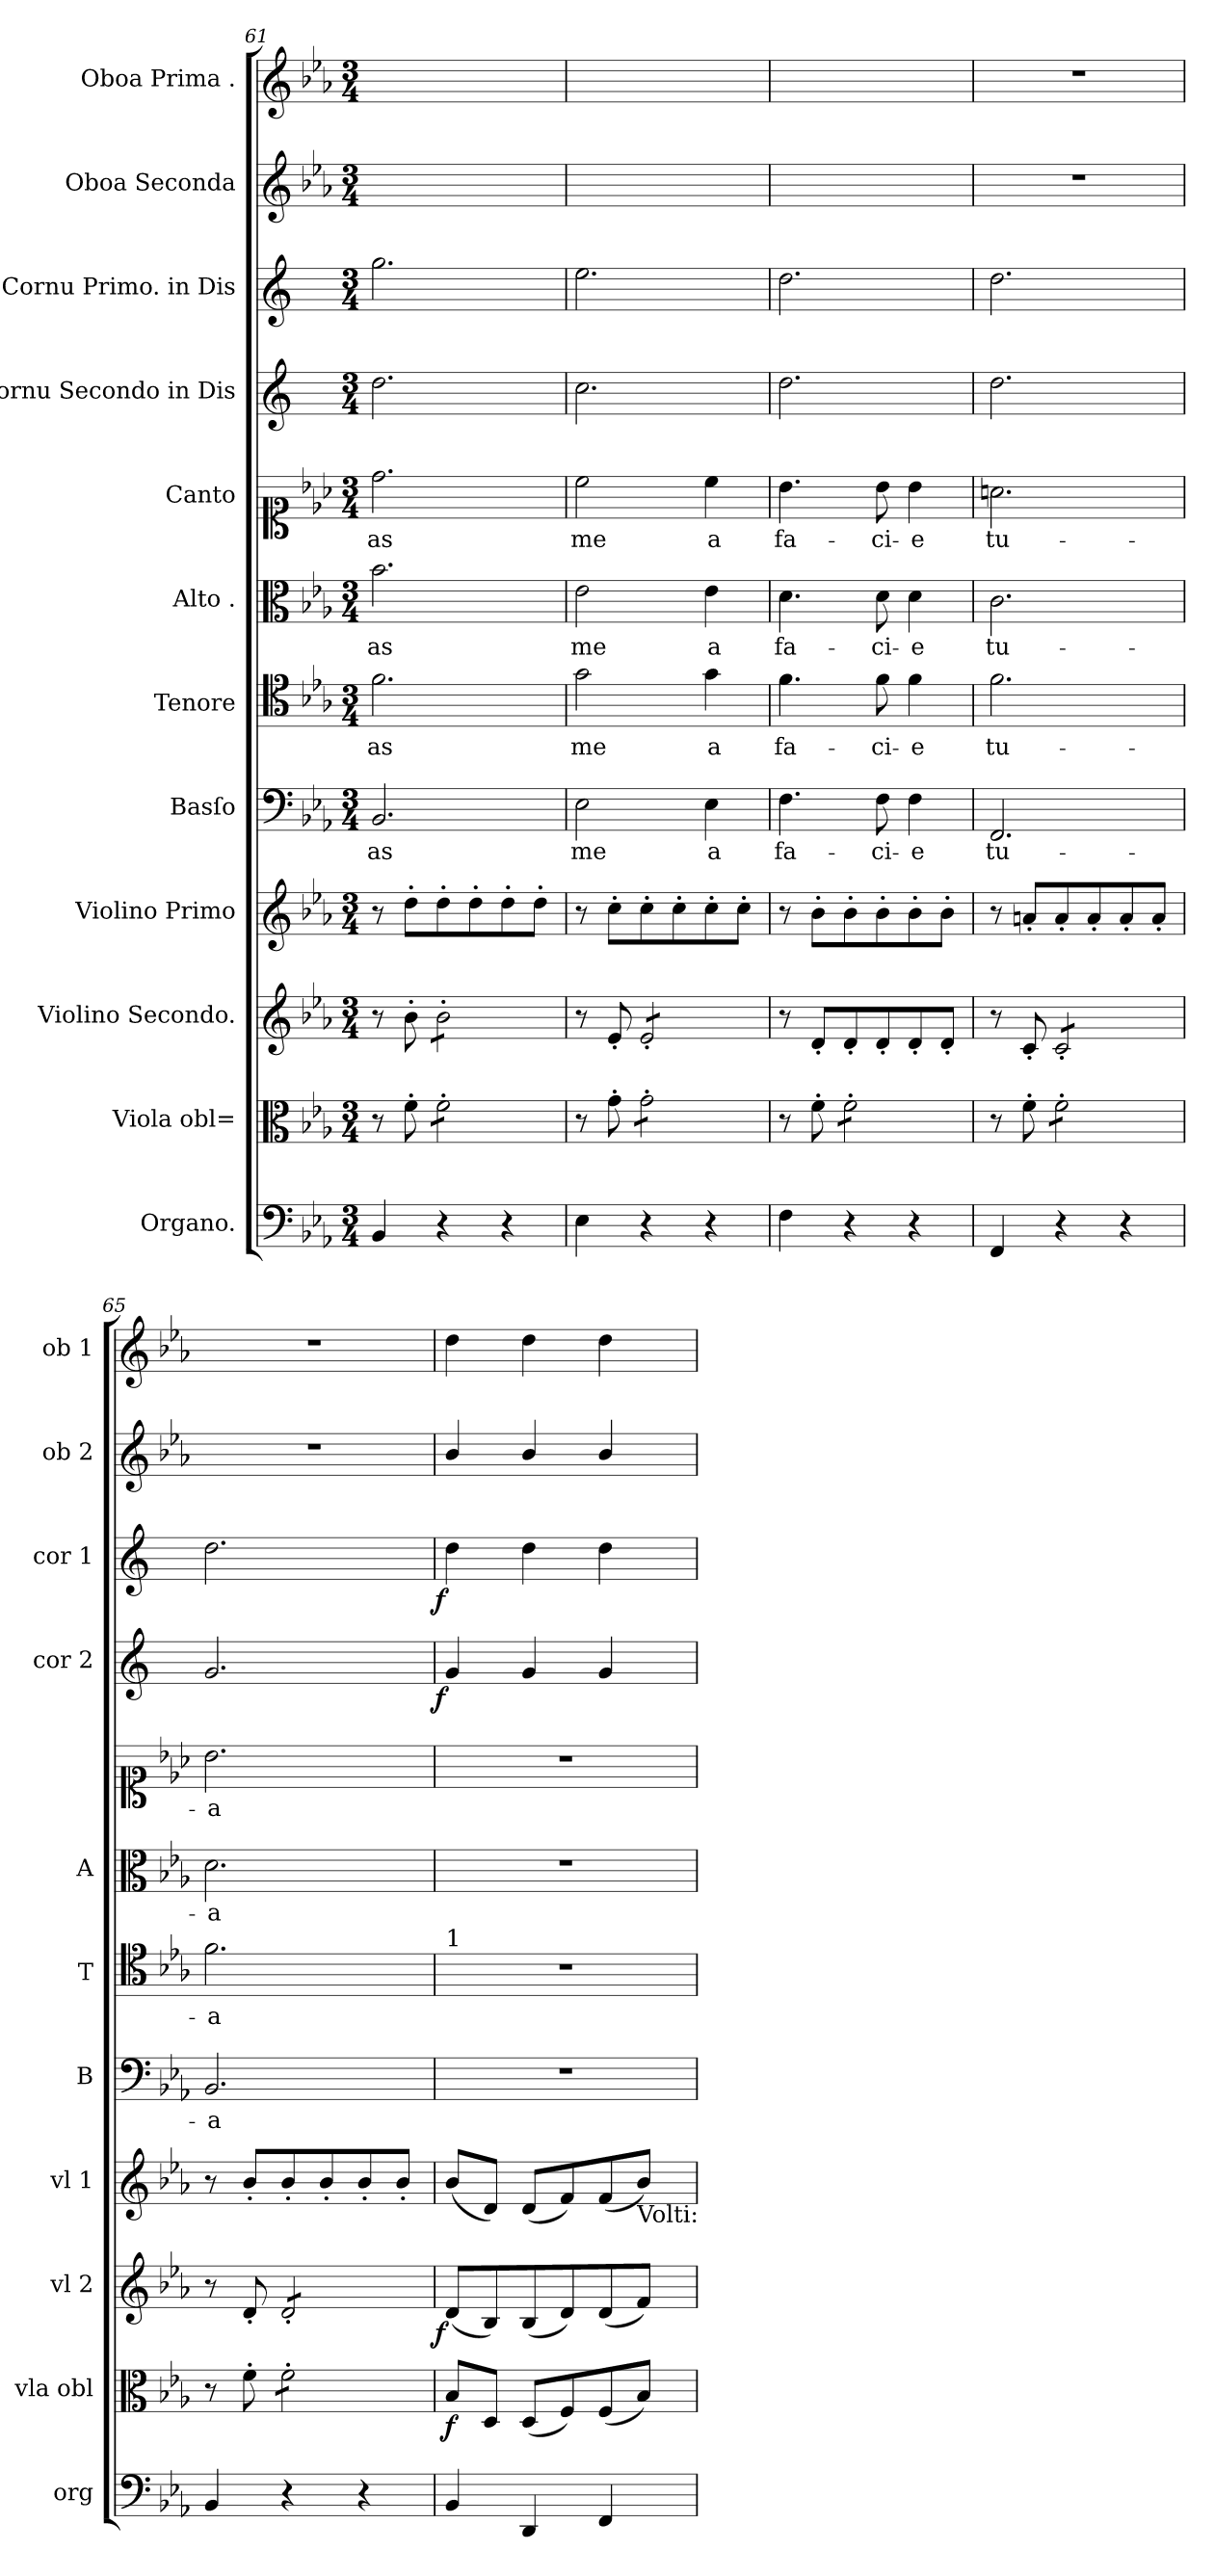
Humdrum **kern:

**kern	**kern	**dynam	**kern	**dynam	**kern	**dynam	**kern	**text	**kern	**text	**kern	**text	**kern	**text	**kern	**dynam	**kern	**dynam	**kern	**kern
*part12	*part11	*part11	*part10	*part10	*part9	*part9	*part8	*part8	*part7	*part7	*part6	*part6	*part5	*part5	*part4	*part4	*part3	*part3	*part2	*part1
*staff12	*staff11	*staff11	*staff10	*staff10	*staff9	*staff9	*staff8	*staff8	*staff7	*staff7	*staff6	*staff6	*staff5	*staff5	*staff4	*staff4	*staff3	*staff3	*staff2	*staff1
*I"Organo.	*I"Viola obl=	*	*I"Violino Secondo.	*	*I"Violino Primo	*	*I"Basſo	*	*I"Tenore	*	*I"Alto .	*	*I"Canto	*	*I"Cornu Secondo in Dis	*	*I"Cornu Primo. in Dis	*	*I"Oboa Seconda	*I"Oboa Prima .
*I'org	*I'vla obl	*	*I'vl 2	*	*I'vl 1	*	*I'B	*	*I'T	*	*I'A	*	*	*	*I'cor 2	*	*I'cor 1	*	*I'ob 2	*I'ob 1
*clefF4	*clefC3	*	*clefG2	*	*clefG2	*	*clefF4	*	*clefC4	*	*clefC3	*	*clefC1	*	*clefG2	*	*clefG2	*	*clefG2	*clefG2
*	*	*	*	*	*	*	*	*	*	*	*	*	*	*	*ITrd5c9	*	*ITrd5c9	*	*	*
*k[b-e-a-]	*k[b-e-a-]	*	*k[b-e-a-]	*	*k[b-e-a-]	*	*k[b-e-a-]	*	*k[b-e-a-]	*	*k[b-e-a-]	*	*k[b-e-a-]	*	*k[b-e-a-]	*	*k[b-e-a-]	*	*k[b-e-a-]	*k[b-e-a-]
*E-:	*E-:	*	*E-:	*	*E-:	*	*E-:	*	*E-:	*	*E-:	*	*E-:	*	*E-:	*	*E-:	*	*E-:	*E-:
*M3/4	*M3/4	*	*M3/4	*	*M3/4	*	*M3/4	*	*M3/4	*	*M3/4	*	*M3/4	*	*M3/4	*	*M3/4	*	*M3/4	*M3/4
=61	=61	=61	=61	=61	=61	=61	=61	=61	=61	=61	=61	=61	=61	=61	=61	=61	=61	=61	=61	=61
4BB-/	8r	.	8r	.	8r	.	2.BB-/	-as	2.f\	-as	2.b-\	-as	2.dd\	-as	2.f\	.	2.b-\	.	2.ryy	2.ryy
.	8f'\	.	8b-'\	.	8dd'\L	.	.	.	.	.	.	.	.	.	.	.	.	.	.	.
!	!	!	!LO:TX:a:t=....	!	!	!	!	!	!	!	!	!	!	!	!	!	!	!	!	!
!	!LO:TX:a:t=....	!	!	!	!	!	!	!	!	!	!	!	!	!	!	!	!	!	!	!
*	*tremolo	*	*	*	*	*	*	*	*	*	*	*	*	*	*	*	*	*	*	*
*	*	*	*tremolo	*	*	*	*	*	*	*	*	*	*	*	*	*	*	*	*	*
4r	8f'\L	.	8b-'\L	.	8dd'\	.	.	.	.	.	.	.	.	.	.	.	.	.	.	.
.	8f'\	.	8b-'\	.	8dd'\	.	.	.	.	.	.	.	.	.	.	.	.	.	.	.
4r	8f'\	.	8b-'\	.	8dd'\	.	.	.	.	.	.	.	.	.	.	.	.	.	.	.
.	8f'\J	.	8b-'\J	.	8dd'\J	.	.	.	.	.	.	.	.	.	.	.	.	.	.	.
*	*	*	*Xtremolo	*	*	*	*	*	*	*	*	*	*	*	*	*	*	*	*	*
*	*Xtremolo	*	*	*	*	*	*	*	*	*	*	*	*	*	*	*	*	*	*	*
=62	=62	=62	=62	=62	=62	=62	=62	=62	=62	=62	=62	=62	=62	=62	=62	=62	=62	=62	=62	=62
4E-\	8r	.	8r	.	8r	.	2E-\	me	2g\	me	2e-\	me	2cc\	me	2.e-\	.	2.g\	.	2.ryy	2.ryy
.	8g'\	.	8e-'/	.	8cc'\L	.	.	.	.	.	.	.	.	.	.	.	.	.	.	.
!	!	!	!LO:TX:b:t=....	!	!	!	!	!	!	!	!	!	!	!	!	!	!	!	!	!
!	!LO:TX:a:t=....	!	!	!	!	!	!	!	!	!	!	!	!	!	!	!	!	!	!	!
*	*tremolo	*	*	*	*	*	*	*	*	*	*	*	*	*	*	*	*	*	*	*
*	*	*	*tremolo	*	*	*	*	*	*	*	*	*	*	*	*	*	*	*	*	*
4r	8g'\L	.	8e-'/L	.	8cc'\	.	.	.	.	.	.	.	.	.	.	.	.	.	.	.
.	8g'\	.	8e-'/	.	8cc'\	.	.	.	.	.	.	.	.	.	.	.	.	.	.	.
4r	8g'\	.	8e-'/	.	8cc'\	.	4E-\	a	4g\	a	4e-\	a	4cc\	a	.	.	.	.	.	.
.	8g'\J	.	8e-'/J	.	8cc'\J	.	.	.	.	.	.	.	.	.	.	.	.	.	.	.
*	*	*	*Xtremolo	*	*	*	*	*	*	*	*	*	*	*	*	*	*	*	*	*
*	*Xtremolo	*	*	*	*	*	*	*	*	*	*	*	*	*	*	*	*	*	*	*
=63	=63	=63	=63	=63	=63	=63	=63	=63	=63	=63	=63	=63	=63	=63	=63	=63	=63	=63	=63	=63
4F\	8r	.	8r	.	8r	.	4.F\	fa-	4.f\	fa-	4.d\	fa-	4.b-\	fa-	2.f\	.	2.f\	.	2.ryy	2.ryy
.	8f'\	.	8d'/L	.	8b-'\L	.	.	.	.	.	.	.	.	.	.	.	.	.	.	.
!	!LO:TX:a:t=....	!	!	!	!	!	!	!	!	!	!	!	!	!	!	!	!	!	!	!
*	*tremolo	*	*	*	*	*	*	*	*	*	*	*	*	*	*	*	*	*	*	*
4r	8f'\L	.	8d'/	.	8b-'\	.	.	.	.	.	.	.	.	.	.	.	.	.	.	.
.	8f'\	.	8d'/	.	8b-'\	.	8F\	-ci-	8f\	-ci-	8d\	-ci-	8b-\	-ci-	.	.	.	.	.	.
4r	8f'\	.	8d'/	.	8b-'\	.	4F\	-e	4f\	-e	4d\	-e	4b-\	-e	.	.	.	.	.	.
.	8f'\J	.	8d'/J	.	8b-'\J	.	.	.	.	.	.	.	.	.	.	.	.	.	.	.
*	*Xtremolo	*	*	*	*	*	*	*	*	*	*	*	*	*	*	*	*	*	*	*
=64	=64	=64	=64	=64	=64	=64	=64	=64	=64	=64	=64	=64	=64	=64	=64	=64	=64	=64	=64	=64
4FF/	8r	.	8r	.	8r	.	2.FF/	tu-	2.f\	tu-	2.c\	tu-	2.an\	tu-	2.f\	.	2.f\	.	2.r	2.r
.	8f'\	.	8c'/	.	8an'/L	.	.	.	.	.	.	.	.	.	.	.	.	.	.	.
!	!	!	!LO:TX:b:t=....	!	!	!	!	!	!	!	!	!	!	!	!	!	!	!	!	!
!	!LO:TX:a:t=....	!	!	!	!	!	!	!	!	!	!	!	!	!	!	!	!	!	!	!
*	*tremolo	*	*	*	*	*	*	*	*	*	*	*	*	*	*	*	*	*	*	*
*	*	*	*tremolo	*	*	*	*	*	*	*	*	*	*	*	*	*	*	*	*	*
4r	8f'\L	.	8c'/L	.	8a'/	.	.	.	.	.	.	.	.	.	.	.	.	.	.	.
.	8f'\	.	8c'/	.	8a'/	.	.	.	.	.	.	.	.	.	.	.	.	.	.	.
4r	8f'\	.	8c'/	.	8a'/	.	.	.	.	.	.	.	.	.	.	.	.	.	.	.
.	8f'\J	.	8c'/J	.	8a'/J	.	.	.	.	.	.	.	.	.	.	.	.	.	.	.
*	*	*	*Xtremolo	*	*	*	*	*	*	*	*	*	*	*	*	*	*	*	*	*
*	*Xtremolo	*	*	*	*	*	*	*	*	*	*	*	*	*	*	*	*	*	*	*
=65	=65	=65	=65	=65	=65	=65	=65	=65	=65	=65	=65	=65	=65	=65	=65	=65	=65	=65	=65	=65
4BB-/	8r	.	8r	.	8r	.	2.BB-/	-a	2.f\	-a	2.d\	-a	2.b-\	-a	2.B-/	.	2.f\	.	2.r	2.r
.	8f'\	.	8d'/	.	8b-'/L	.	.	.	.	.	.	.	.	.	.	.	.	.	.	.
!	!	!	!LO:TX:b:t=....	!	!	!	!	!	!	!	!	!	!	!	!	!	!	!	!	!
!	!LO:TX:a:t=....	!	!	!	!	!	!	!	!	!	!	!	!	!	!	!	!	!	!	!
*	*tremolo	*	*	*	*	*	*	*	*	*	*	*	*	*	*	*	*	*	*	*
*	*	*	*tremolo	*	*	*	*	*	*	*	*	*	*	*	*	*	*	*	*	*
4r	8f'\L	.	8d'/L	.	8b-'/	.	.	.	.	.	.	.	.	.	.	.	.	.	.	.
.	8f'\	.	8d'/	.	8b-'/	.	.	.	.	.	.	.	.	.	.	.	.	.	.	.
4r	8f'\	.	8d'/	.	8b-'/	.	.	.	.	.	.	.	.	.	.	.	.	.	.	.
.	8f'\J	.	8d'/J	.	8b-'/J	.	.	.	.	.	.	.	.	.	.	.	.	.	.	.
*	*	*	*Xtremolo	*	*	*	*	*	*	*	*	*	*	*	*	*	*	*	*	*
*	*Xtremolo	*	*	*	*	*	*	*	*	*	*	*	*	*	*	*	*	*	*	*
=66	=66	=66	=66	=66	=66	=66	=66	=66	=66	=66	=66	=66	=66	=66	=66	=66	=66	=66	=66	=66
!	!	!	!	!	!	!	!	!	!LO:TX:a:t=1	!	!	!	!	!	!	!	!	!	!	!
!	!	!	!	!LO:DY:b:rj	!	!LO:DY:b:rj	!	!	!	!	!	!	!	!	!	!LO:DY:rj	!	!LO:DY:rj	!	!
4BB-/	8B-/L	f	(8d/L	f	(8b-/L	for	2.r	.	2.r	.	2.r	.	2.r	.	4B-/	f	4f\	f	4b-/	4dd\
.	8D/J	.	8B-/)	.	8d/J)	.	.	.	.	.	.	.	.	.	.	.	.	.	.	.
4DD/	(8D/L	.	(8B-/	.	(8d/L	.	.	.	.	.	.	.	.	.	4B-/	.	4f\	.	4b-/	4dd\
.	8F/)	.	8d/)	.	8f/)	.	.	.	.	.	.	.	.	.	.	.	.	.	.	.
4FF/	(8F/	.	(8d/	.	(8f/	.	.	.	.	.	.	.	.	.	4B-/	.	4f\	.	4b-/	4dd\
!	!	!	!	!	!LO:TX:b:t=Volti&colon;	!	!	!	!	!	!	!	!	!	!	!	!	!	!	!
.	8B-/J)	.	8f/J)	.	8b-/J)	.	.	.	.	.	.	.	.	.	.	.	.	.	.	.
=	=	=	=	=	=	=	=	=	=	=	=	=	=	=	=	=	=	=	=	=
*-	*-	*-	*-	*-	*-	*-	*-	*-	*-	*-	*-	*-	*-	*-	*-	*-	*-	*-	*-	*-
